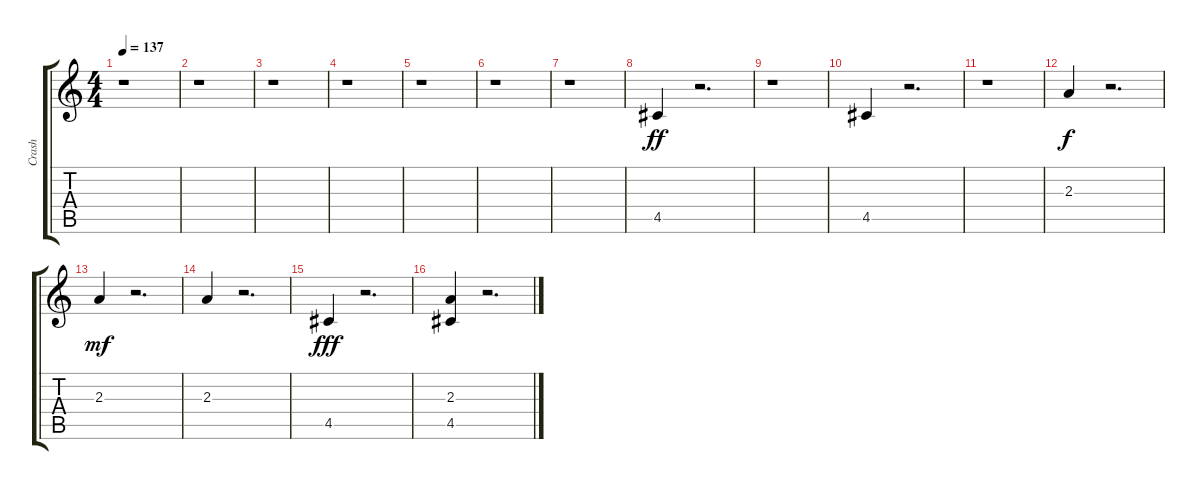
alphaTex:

\track ("Crash" "Crash") {mute instrument acousticguitarsteel}
\staff {score tabs}
\tuning (E4 B3 G3 D3 A2 E2) {hide}
\ts (4 4)
\tempo 137
\clef g2
\ks c
r.1{dy ff} |
r.1 |
r.1 |
r.1 |
r.1 |
r.1 |
r.1 |
4.5.4 r.2{d} |
r.1 |
4.5.4 r.2{d} |
r.1 |
2.3.4{dy f} r.2{d} |
2.3.4{dy mf} r.2{d} |
2.3.4 r.2{d} |
4.5.4{dy fff} r.2{d} |
(2.3 4.5).4 r.2{d}
